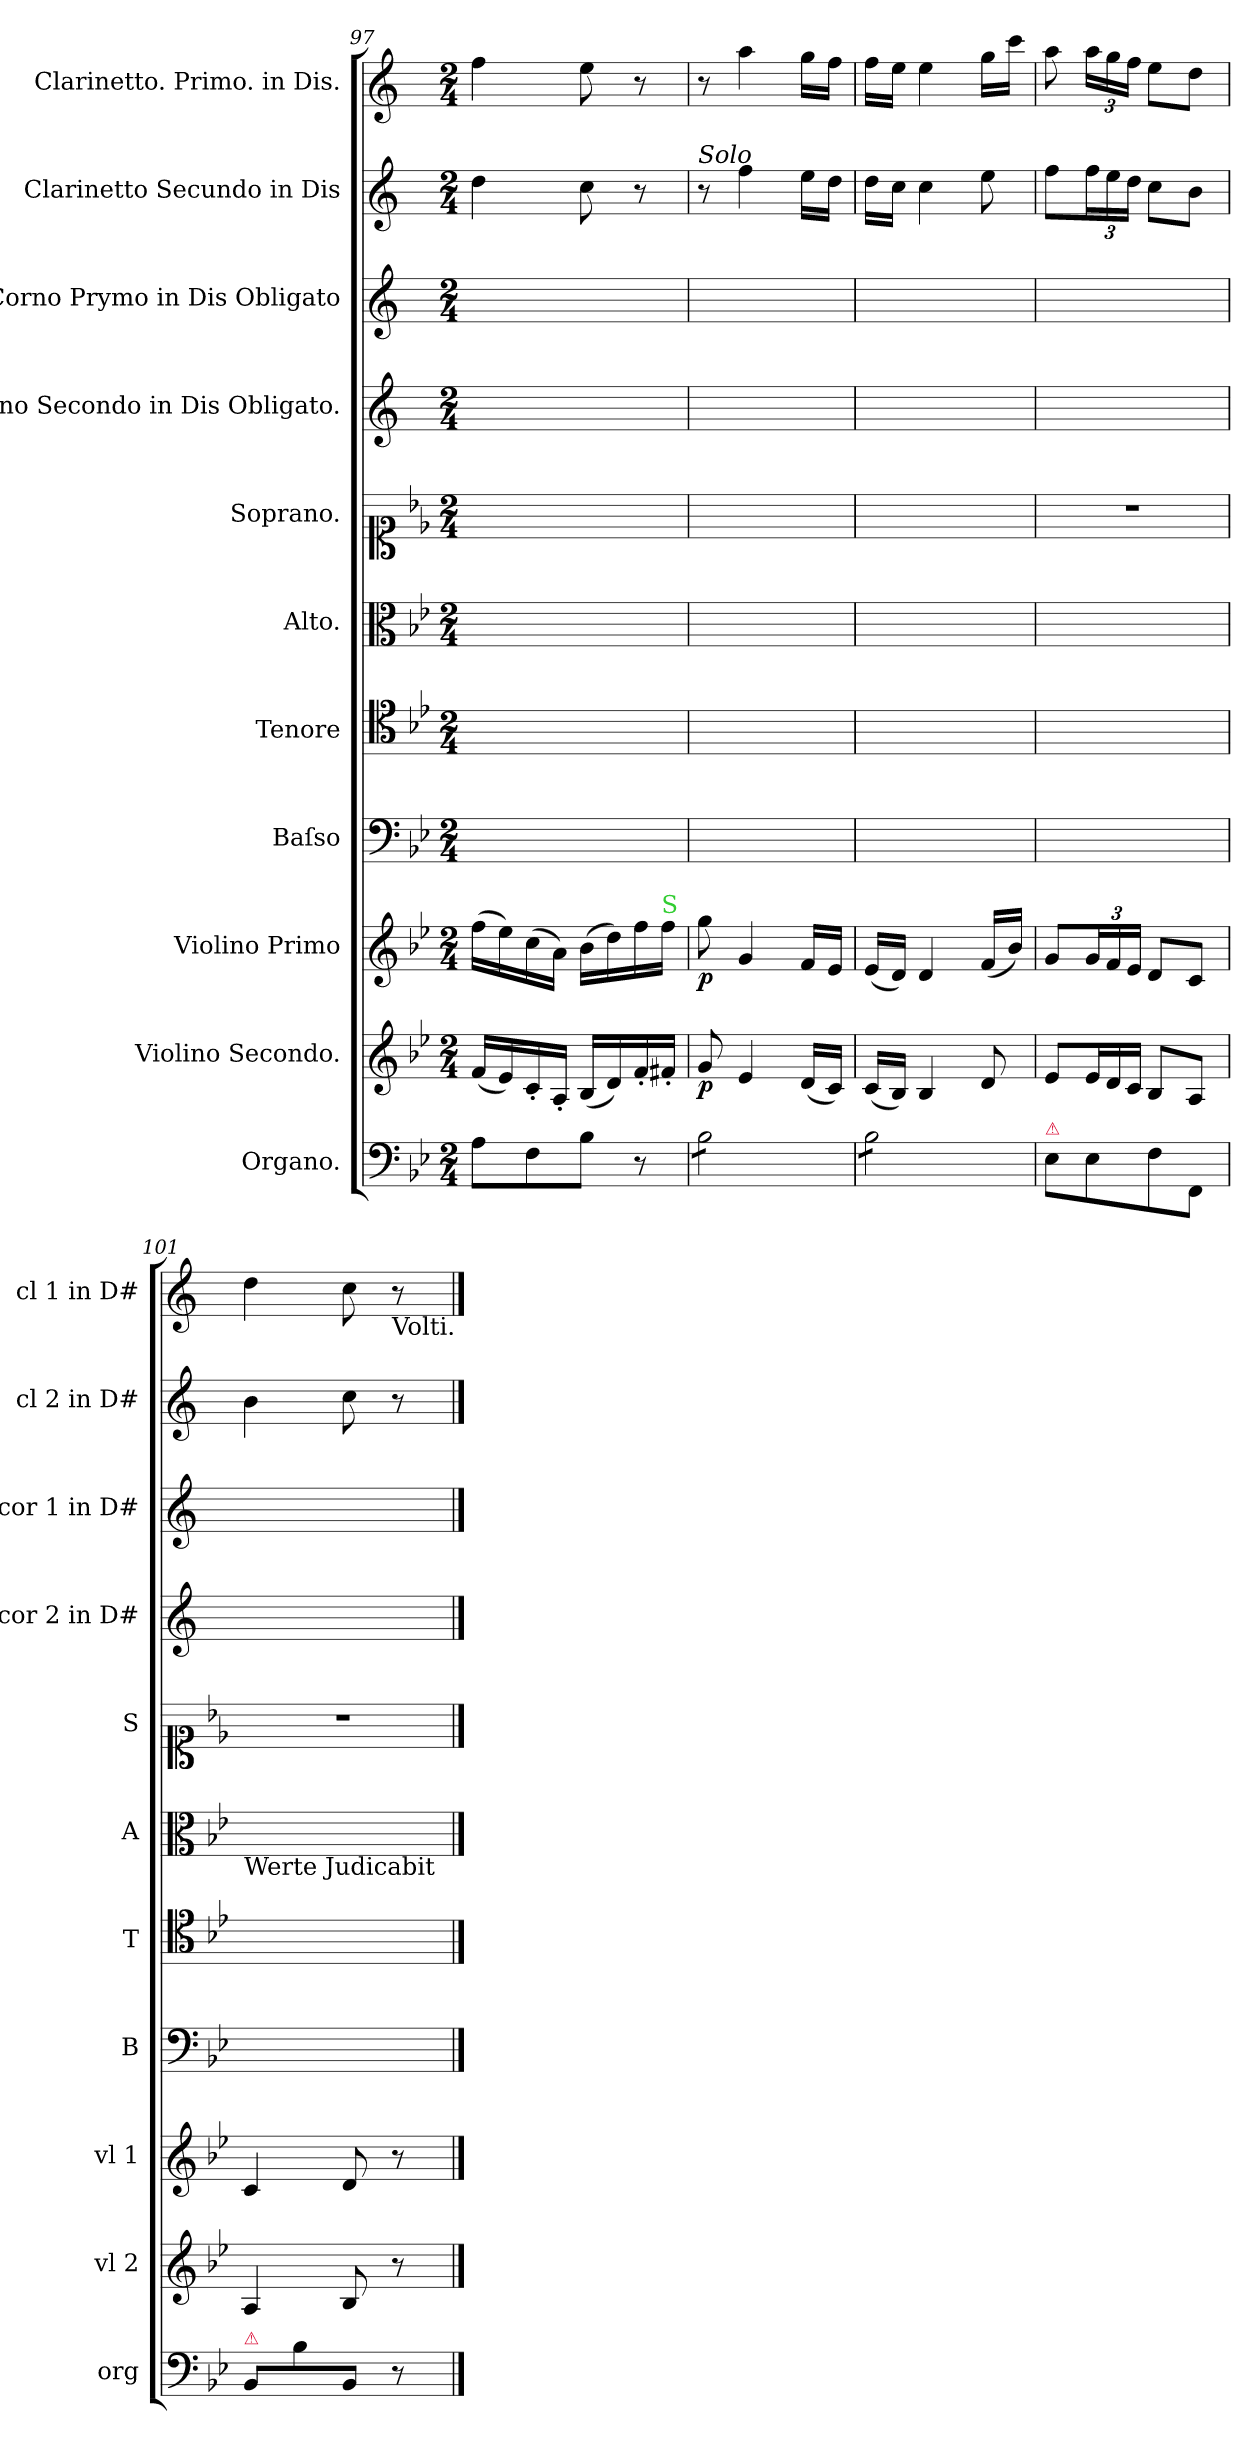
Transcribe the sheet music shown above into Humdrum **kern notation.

**kern	**kern	**dynam	**kern	**dynam	**kern	**kern	**kern	**kern	**kern	**kern	**kern	**kern
*part11	*part10	*part10	*part9	*part9	*part8	*part7	*part6	*part5	*part4	*part3	*part2	*part1
*staff11	*staff10	*staff10	*staff9	*staff9	*staff8	*staff7	*staff6	*staff5	*staff4	*staff3	*staff2	*staff1
*I"Organo.	*I"Violino Secondo.	*	*I"Violino Primo	*	*I"Baſso	*I"Tenore	*I"Alto.	*I"Soprano.	*I"Corno Secondo in Dis Obligato.	*I"Corno Prymo in Dis Obligato	*I"Clarinetto Secundo in Dis	*I"Clarinetto. Primo. in Dis.
*I'org	*I'vl 2	*	*I'vl 1	*	*I'B	*I'T	*I'A	*I'S	*I'cor 2 in D#	*I'cor 1 in D#	*I'cl 2 in D#	*I'cl 1 in D#
*clefF4	*clefG2	*	*clefG2	*	*clefF4	*clefC4	*clefC3	*clefC1	*clefG2	*clefG2	*clefG2	*clefG2
*	*	*	*	*	*	*	*	*	*ITrd5c9	*ITrd5c9	*ITrd1c2	*ITrd1c2
*k[b-e-]	*k[b-e-]	*	*k[b-e-]	*	*k[b-e-]	*k[b-e-]	*k[b-e-]	*k[b-e-]	*k[b-e-a-]	*k[b-e-a-]	*k[b-e-]	*k[b-e-]
*M2/4	*M2/4	*	*M2/4	*	*M2/4	*M2/4	*M2/4	*M2/4	*M2/4	*M2/4	*M2/4	*M2/4
=97	=97	=97	=97	=97	=97	=97	=97	=97	=97	=97	=97	=97
8A\L	(16f/LL	.	(16ff\LL	.	2ryy	2ryy	2ryy	2ryy	2ryy	2ryy	4cc\	4ee-\
.	16e-/)	.	16ee-\)	.	.	.	.	.	.	.	.	.
8F\	16c'/	.	(16cc\	.	.	.	.	.	.	.	.	.
.	16A'/JJ	.	16a\JJ)	.	.	.	.	.	.	.	.	.
8B-\J	(16B-/LL	.	(16b-\LL	.	.	.	.	.	.	.	8b-\	8dd\
.	16d/)	.	16dd\)	.	.	.	.	.	.	.	.	.
8r	16f'/	.	16ff\	.	.	.	.	.	.	.	8r	8r
!	!	!	!LO:TX:a:color=limegreen:t=S	!	!	!	!	!	!	!	!	!
.	16f#X'/JJ	.	16ff\JJ	.	.	.	.	.	.	.	.	.
=98	=98	=98	=98	=98	=98	=98	=98	=98	=98	=98	=98	=98
!	!	!	!	!	!	!	!	!	!	!	!LO:TX:a:i:t=Solo	!
!	!	!	!	!LO:DY:b	!	!	!	!	!	!	!	!
*tremolo	*	*	*	*	*	*	*	*	*	*	*	*
8B-\L	8g/	p	8gg\	p	2ryy	2ryy	2ryy	2ryy	2ryy	2ryy	8r	8r
8B-\	4e-/	.	4g/	.	.	.	.	.	.	.	4ee-\	4gg\
8B-\	.	.	.	.	.	.	.	.	.	.	.	.
8B-\J	(16d/LL	.	16f/LL	.	.	.	.	.	.	.	16dd\LL	16ff\LL
.	16c/JJ)	.	16e-/JJ	.	.	.	.	.	.	.	16cc\JJ	16ee-\JJ
=99	=99	=99	=99	=99	=99	=99	=99	=99	=99	=99	=99	=99
8B-\L	(16c/LL	.	(16e-/LL	.	2ryy	2ryy	2ryy	2ryy	2ryy	2ryy	16cc\LL	16ee-\LL
.	16B-/JJ)	.	16d/JJ)	.	.	.	.	.	.	.	16b-\JJ	16dd\JJ
8B-\	4B-/	.	4d/	.	.	.	.	.	.	.	4b-\	4dd\
8B-\	.	.	.	.	.	.	.	.	.	.	.	.
8B-\J	8d/	.	(16f/LL	.	.	.	.	.	.	.	8dd\	16ff\LL
*Xtremolo	*	*	*	*	*	*	*	*	*	*	*	*
.	.	.	16b-/JJ)	.	.	.	.	.	.	.	.	16bb-\JJ
=100	=100	=100	=100	=100	=100	=100	=100	=100	=100	=100	=100	=100
!LO:TX:a:color=crimson:t=⚠	!	!	!	!	!	!	!	!	!	!	!	!
8E-\L	8e-/L	.	8g/L	.	2ryy	2ryy	2ryy	2r	2ryy	2ryy	8ee-\L	8gg\
*	*Xtuplet	*	*	*	*	*	*	*	*	*	*	*
8E-\	24e-/L	.	24g/L	.	.	.	.	.	.	.	24ee-\L	24gg\LL
.	24d/	.	24f/	.	.	.	.	.	.	.	24dd\	24ff\
.	24c/JJ	.	24e-/JJ	.	.	.	.	.	.	.	24cc\JJ	24ee-\JJ
8F\	8B-/L	.	8d/L	.	.	.	.	.	.	.	8b-\L	8dd\L
8FF/J	8A/J	.	8c/J	.	.	.	.	.	.	.	8a\J	8cc\J
=101	=101	=101	=101	=101	=101	=101	=101	=101	=101	=101	=101	=101
!	!	!	!	!	!	!	!LO:TX:b:t=Werte Judicabit	!	!	!	!	!
!LO:TX:a:color=crimson:t=⚠	!	!	!	!	!	!	!	!	!	!	!	!
8BB-/L	4A/	.	4c/	.	2ryy	2ryy	2ryy	2r	2ryy	2ryy	4a\	4cc\
8B-\	.	.	.	.	.	.	.	.	.	.	.	.
8BB-/J	8B-/	.	8d/	.	.	.	.	.	.	.	8b-\	8b-\
!	!	!	!	!	!	!	!	!	!	!	!	!LO:TX:b:t=Volti.
8r	8r	.	8r	.	.	.	.	.	.	.	8r	8r
==	==	==	==	==	==	==	==	==	==	==	==	==
*-	*-	*-	*-	*-	*-	*-	*-	*-	*-	*-	*-	*-
